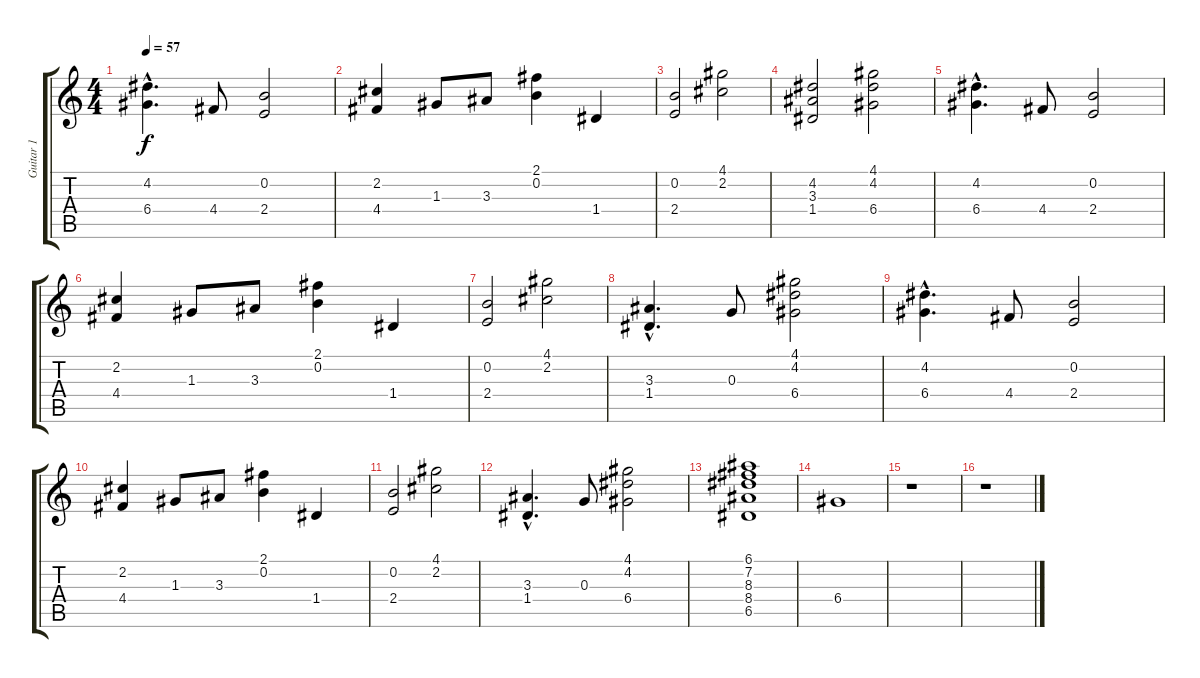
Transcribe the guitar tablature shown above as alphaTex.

\track ("Guitar 1" "Guitar 1") {instrument distortionguitar}
\staff {score tabs}
\tuning (E4 B3 G3 D3 A2 E2) {hide}
\ts (4 4)
\tempo 57
\clef g2
\ks c
(4.2{hac} 6.4{hac}).4{d dy f} 4.4.8 (0.2 2.4).2 |
(2.2 4.4).4 1.3.8 3.3.8 (2.1 0.2).4 1.4.4 |
(0.2 2.4).2 (4.1 2.2).2 |
(4.2 3.3 1.4).2 (4.1 4.2 6.4).2 |
(4.2{hac} 6.4{hac}).4{d} 4.4.8 (0.2 2.4).2 |
(2.2 4.4).4 1.3.8 3.3.8 (2.1 0.2).4 1.4.4 |
(0.2 2.4).2 (4.1 2.2).2 |
(3.3{hac} 1.4{hac}).4{d} 0.3.8 (4.1 4.2 6.4).2 |
(4.2{hac} 6.4{hac}).4{d} 4.4.8 (0.2 2.4).2 |
(2.2 4.4).4 1.3.8 3.3.8 (2.1 0.2).4 1.4.4 |
(0.2 2.4).2 (4.1 2.2).2 |
(3.3{hac} 1.4{hac}).4{d} 0.3.8 (4.1 4.2 6.4).2 |
(6.1 7.2 8.3 8.4 6.5).1 |
6.4.1 |
r.1 |
r.1
